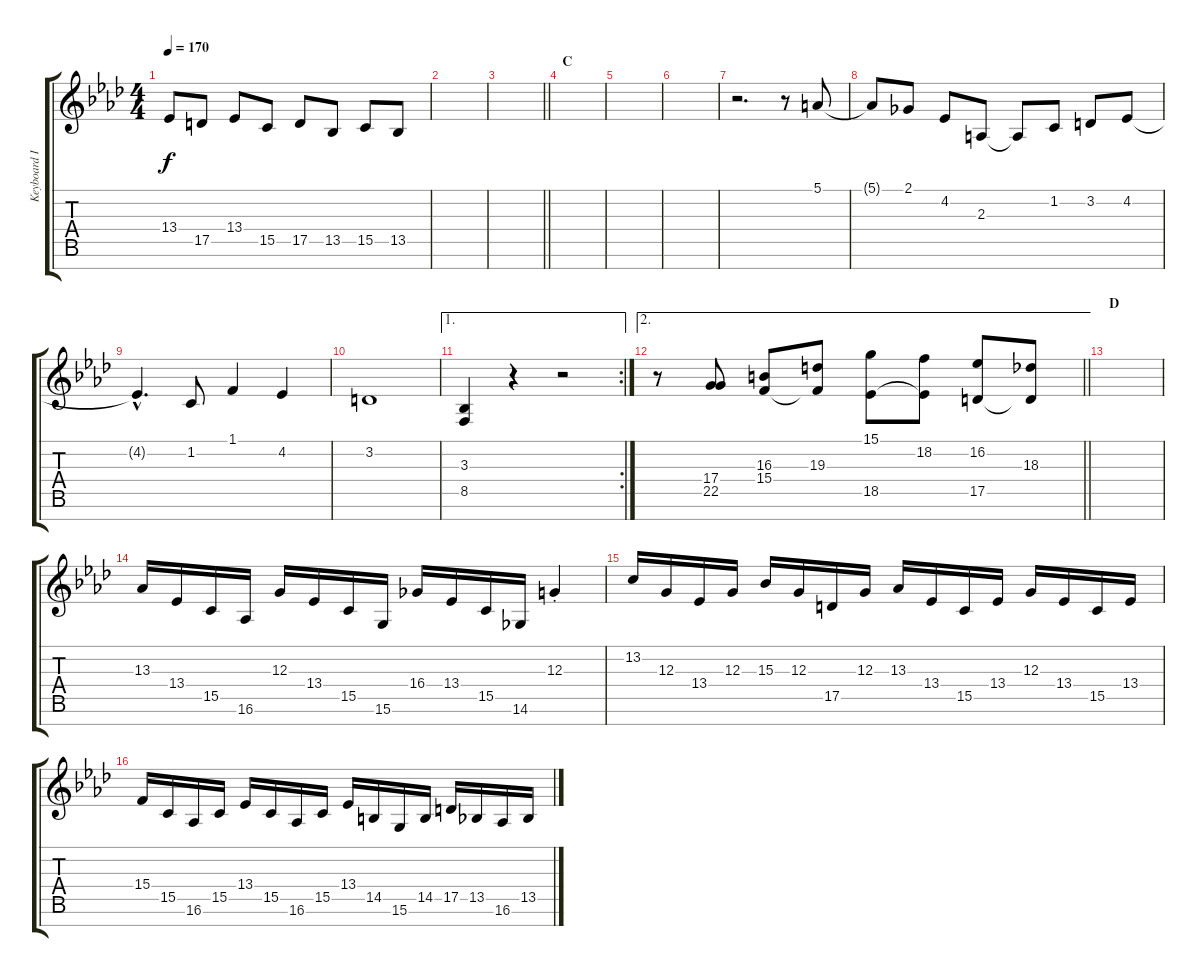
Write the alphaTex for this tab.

\track ("Keyboard I (Lead)" "Keyboard I") {instrument pad4choir}
\staff {score tabs}
\tuning (E4 B3 G3 D3 A2 E2 B1) {hide}
\ts (4 4)
\tempo 170
\clef g2
\ks ab
13.4.8{dy f} 17.5.8 13.4.8 15.5.8 17.5.8 13.5.8 15.5.8 13.5.8 |
|
\barLineRight lightlight
|
\section ("" "C")
|
|
|
r.2{d} r.8 5.1.8 |
5.1{t}.8 2.1.8 4.2.8 2.3.8 2.3{t}.8 1.2.8 3.2.8 4.2.8 |
4.2{hac t}.4{d} 1.2.8 1.1.4 4.2.4 |
3.2.1 |
\ae 1
\rc 2
(3.3 8.5).4 r.4 r.2 |
\ae 2
\barLineRight lightlight
r.8 (17.4 22.5).8 (16.3 15.4).8 (19.3 15.4{t}).8 (15.1 18.5).8 (18.2 18.5{t}).8 (16.2 17.5).8 (18.3 17.5{t}).8 |
\section ("" "D")
|
13.3.16 13.4.16 15.5.16 16.6.16 12.3.16 13.4.16 15.5.16 15.6.16 16.4.16 13.4.16 15.5.16 14.6.16 12.3{st}.4 |
13.2.16 12.3.16 13.4.16 12.3.16 15.3.16 12.3.16 17.5.16 12.3.16 13.3.16 13.4.16 15.5.16 13.4.16 12.3.16 13.4.16 15.5.16 13.4.16 |
15.4.16 15.5.16 16.6.16 15.5.16 13.4.16 15.5.16 16.6.16 15.5.16 13.4.16 14.5.16 15.6.16 14.5.16 17.5.16 13.5.16 16.6.16 13.5.16
